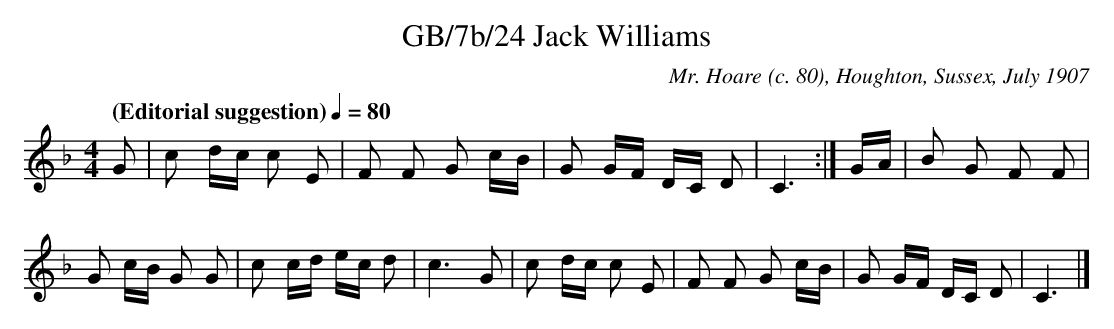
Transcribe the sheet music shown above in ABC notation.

X:1
T:GB/7b/24 Jack Williams
C:Mr. Hoare (c. 80), Houghton, Sussex, July 1907
L:1/8
M:4/4
Q:"(Editorial suggestion)" 1/4=80
K:Cmix
G | c d/c/ c E | F F G c/B/ | G G/F/ D/C/ D | C3 :| G/A/ | B G F F |
G c/B/ G G | c c/d/ e/c/ d | c3 G | c d/c/ c E | F F G c/B/ | G G/F/ D/C/ D | C3 |]
